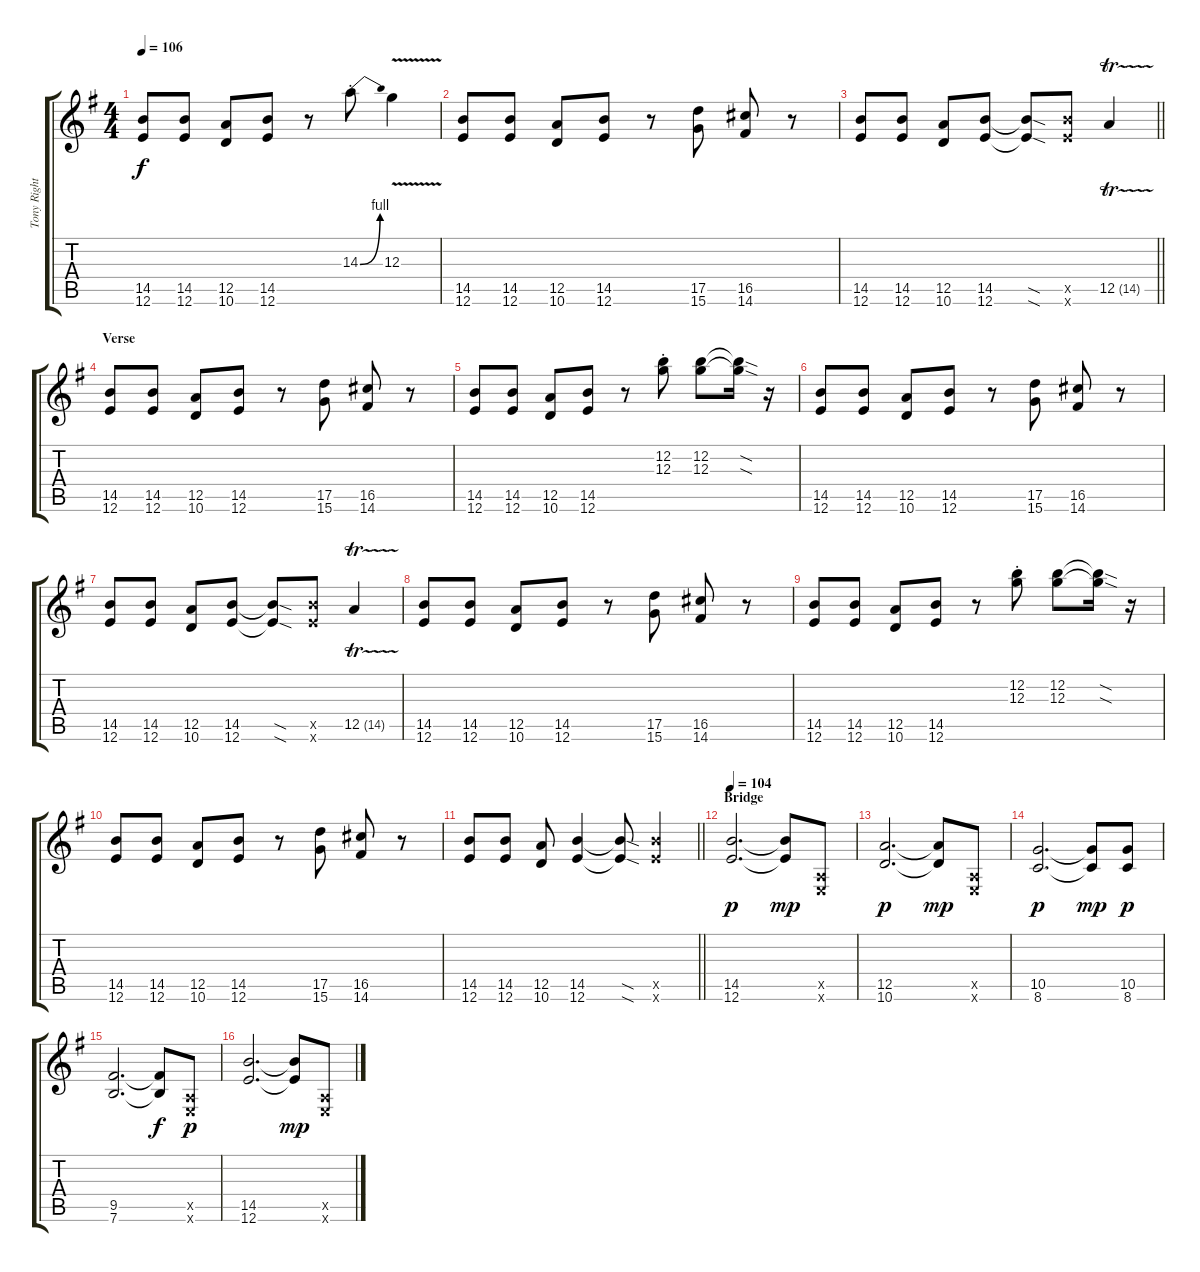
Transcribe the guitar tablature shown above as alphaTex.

\track ("Tony Right channel" "Tony Right") {instrument overdrivenguitar}
\staff {score tabs}
\tuning (E4 B3 G3 D3 A2 E2) {hide}
\ts (4 4)
\tempo 106
\clef g2
\ks eminor
(14.5 12.6).8{dy f} (14.5 12.6).8 (12.5 10.6).8 (14.5 12.6).8 r.8 14.3{be (bend 0 0 60 4) st}.8 12.3{v}.4 |
(14.5 12.6).8 (14.5 12.6).8 (12.5 10.6).8 (14.5 12.6).8 r.8 (17.5 15.6).8 (16.5 14.6).8 r.8 |
\barLineRight lightlight
(14.5 12.6).8 (14.5 12.6).8 (12.5 10.6).8 (14.5 12.6).8 (14.5{sod t} 12.6{sod t}).8 (14.5{x} 12.6{x}).8 12.5{tr (14 32)}.4 |
\section ("" "Verse")
(14.5 12.6).8 (14.5 12.6).8 (12.5 10.6).8 (14.5 12.6).8 r.8 (17.5 15.6).8 (16.5 14.6).8 r.8 |
(14.5 12.6).8 (14.5 12.6).8 (12.5 10.6).8 (14.5 12.6).8 r.8 (12.2{st} 12.3{st}).8 (12.2 12.3).8 (12.2{sod t} 12.3{sod t}).16 r.16 |
(14.5 12.6).8 (14.5 12.6).8 (12.5 10.6).8 (14.5 12.6).8 r.8 (17.5 15.6).8 (16.5 14.6).8 r.8 |
(14.5 12.6).8 (14.5 12.6).8 (12.5 10.6).8 (14.5 12.6).8 (14.5{sod t} 12.6{sod t}).8 (14.5{x} 12.6{x}).8 12.5{tr (14 32)}.4 |
(14.5 12.6).8 (14.5 12.6).8 (12.5 10.6).8 (14.5 12.6).8 r.8 (17.5 15.6).8 (16.5 14.6).8 r.8 |
(14.5 12.6).8 (14.5 12.6).8 (12.5 10.6).8 (14.5 12.6).8 r.8 (12.2{st} 12.3{st}).8 (12.2 12.3).8 (12.2{sod t} 12.3{sod t}).16 r.16 |
(14.5 12.6).8 (14.5 12.6).8 (12.5 10.6).8 (14.5 12.6).8 r.8 (17.5 15.6).8 (16.5 14.6).8 r.8 |
\barLineRight lightlight
(14.5 12.6).8 (14.5 12.6).8 (12.5 10.6).8 (14.5 12.6).4 (14.5{sod t} 12.6{sod t}).8 (14.5{x} 12.6{x}).4 |
\section ("" "Bridge")
\tempo 104
(14.5 12.6).2{d dy p volume 10} (14.5{t} 12.6{t}).8{dy mp} (0.5{x} 0.6{x}).8{volume 13} |
(12.5 10.6).2{d dy p volume 10} (12.5{t} 10.6{t}).8{dy mp} (0.5{x} 0.6{x}).8{volume 13} |
(10.5 8.6).2{d dy p volume 10} (10.5{t} 8.6{t}).8{dy mp} (10.5 8.6).8{dy p volume 13} |
(9.5 7.6).2{d volume 10} (9.5{t} 7.6{t}).8{dy f} (0.5{x} 0.6{x}).8{dy p volume 13} |
(14.5 12.6).2{d volume 10} (14.5{t} 12.6{t}).8{dy mp} (0.5{x} 0.6{x}).8{volume 13}
